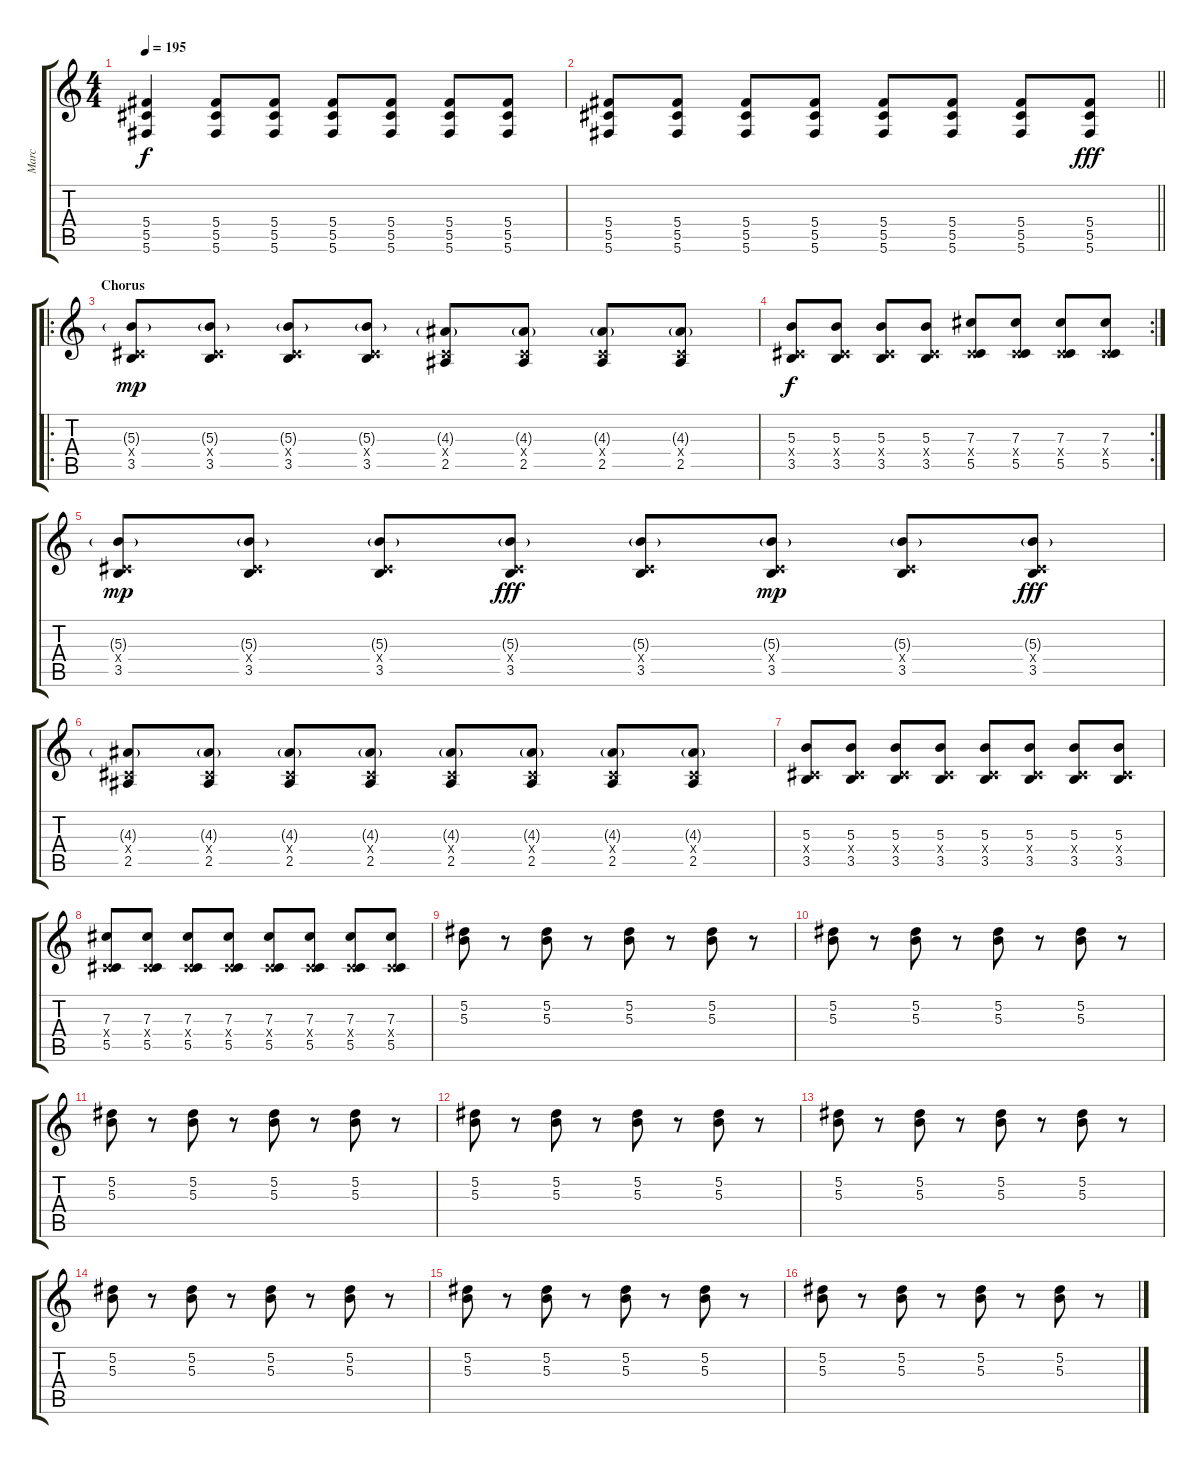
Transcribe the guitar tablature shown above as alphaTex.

\track ("Marc" "Marc") {instrument distortionguitar}
\staff {score tabs}
\tuning (Eb4 Bb3 Gb3 Db3 Ab2 Db2) {hide}
\ts (4 4)
\tempo 195
\clef g2
\ks c
(5.4 5.5 5.6).4{dy f} (5.4 5.5 5.6).8 (5.4 5.5 5.6).8 (5.4 5.5 5.6).8 (5.4 5.5 5.6).8 (5.4 5.5 5.6).8 (5.4 5.5 5.6).8 |
\barLineRight lightlight
(5.4 5.5 5.6).8 (5.4 5.5 5.6).8 (5.4 5.5 5.6).8 (5.4 5.5 5.6).8 (5.4 5.5 5.6).8 (5.4 5.5 5.6).8 (5.4 5.5 5.6).8 (5.4 5.5 5.6).8{dy fff} |
\ro
\section ("" "Chorus")
(5.3{g} 0.4{x} 3.5).8{dy mp} (5.3{g} 0.4{x} 3.5).8 (5.3{g} 0.4{x} 3.5).8 (5.3{g} 0.4{x} 3.5).8 (4.3{g} 0.4{x} 2.5).8 (4.3{g} 0.4{x} 2.5).8 (4.3{g} 0.4{x} 2.5).8 (4.3{g} 0.4{x} 2.5).8 |
\rc 2
(5.3 0.4{x} 3.5).8{dy f} (5.3 0.4{x} 3.5).8 (5.3 0.4{x} 3.5).8 (5.3 0.4{x} 3.5).8 (7.3 0.4{x} 5.5).8 (7.3 0.4{x} 5.5).8 (7.3 0.4{x} 5.5).8 (7.3 0.4{x} 5.5).8 |
(5.3{g} 0.4{x} 3.5).8{dy mp} (5.3{g} 0.4{x} 3.5).8 (5.3{g} 0.4{x} 3.5).8 (5.3{g} 0.4{x} 3.5).8{dy fff} (5.3{g} 0.4{x} 3.5).8 (5.3{g} 0.4{x} 3.5).8{dy mp} (5.3{g} 0.4{x} 3.5).8 (5.3{g} 0.4{x} 3.5).8{dy fff} |
(4.3{g} 0.4{x} 2.5).8 (4.3{g} 0.4{x} 2.5).8 (4.3{g} 0.4{x} 2.5).8 (4.3{g} 0.4{x} 2.5).8 (4.3{g} 0.4{x} 2.5).8 (4.3{g} 0.4{x} 2.5).8 (4.3{g} 0.4{x} 2.5).8 (4.3{g} 0.4{x} 2.5).8 |
(5.3 0.4{x} 3.5).8 (5.3 0.4{x} 3.5).8 (5.3 0.4{x} 3.5).8 (5.3 0.4{x} 3.5).8 (5.3 0.4{x} 3.5).8 (5.3 0.4{x} 3.5).8 (5.3 0.4{x} 3.5).8 (5.3 0.4{x} 3.5).8 |
(7.3 0.4{x} 5.5).8 (7.3 0.4{x} 5.5).8 (7.3 0.4{x} 5.5).8 (7.3 0.4{x} 5.5).8 (7.3 0.4{x} 5.5).8 (7.3 0.4{x} 5.5).8 (7.3 0.4{x} 5.5).8 (7.3 0.4{x} 5.5).8 |
(5.2 5.3).8 r.8 (5.2 5.3).8 r.8 (5.2 5.3).8 r.8 (5.2 5.3).8 r.8 |
(5.2 5.3).8 r.8 (5.2 5.3).8 r.8 (5.2 5.3).8 r.8 (5.2 5.3).8 r.8 |
(5.2 5.3).8 r.8 (5.2 5.3).8 r.8 (5.2 5.3).8 r.8 (5.2 5.3).8 r.8 |
(5.2 5.3).8 r.8 (5.2 5.3).8 r.8 (5.2 5.3).8 r.8 (5.2 5.3).8 r.8 |
(5.2 5.3).8 r.8 (5.2 5.3).8 r.8 (5.2 5.3).8 r.8 (5.2 5.3).8 r.8 |
(5.2 5.3).8 r.8 (5.2 5.3).8 r.8 (5.2 5.3).8 r.8 (5.2 5.3).8 r.8 |
(5.2 5.3).8 r.8 (5.2 5.3).8 r.8 (5.2 5.3).8 r.8 (5.2 5.3).8 r.8 |
(5.2 5.3).8 r.8 (5.2 5.3).8 r.8 (5.2 5.3).8 r.8 (5.2 5.3).8 r.8
